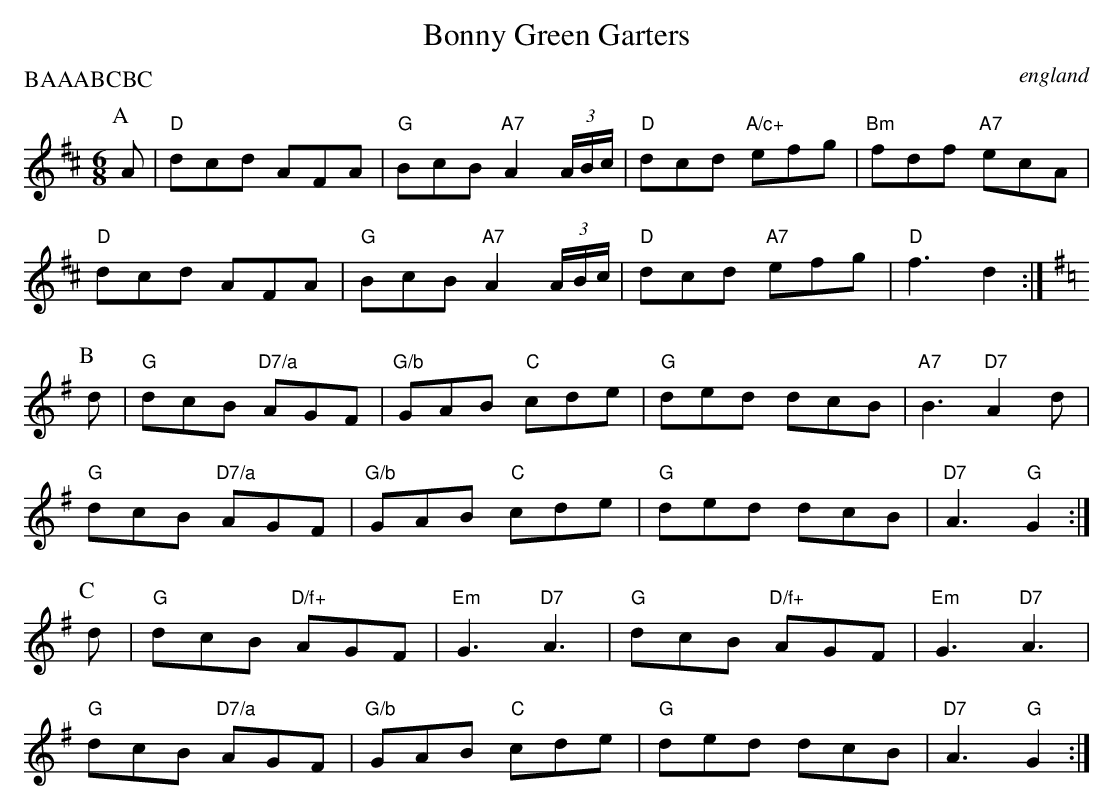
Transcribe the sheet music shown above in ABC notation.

X:1
T:Bonny Green Garters
O:england
P:BAAABCBC
M:6/8
K:D
P:A
A|"D"dcd AFA|"G"BcB "A7"A2(3A/2B/2c/2|"D"dcd "A/c+"efg|"Bm"fdf "A7"ecA|
"D"dcd AFA|"G"BcB "A7"A2(3A/2B/2c/2|"D"dcd "A7"efg|"D"f3 d2:|
K:G
P:B
d|"G"dcB "D7/a"AGF|"G/b"GAB "C"cde|"G"ded dcB|"A7"B3 "D7"A2d|
"G"dcB "D7/a"AGF|"G/b"GAB "C"cde|"G"ded dcB|"D7"A3 "G"G2:|
P:C
d|"G"dcB "D/f+"AGF|"Em"G3 "D7"A3|"G"dcB "D/f+"AGF|"Em"G3 "D7"A3|
"G"dcB "D7/a"AGF|"G/b"GAB "C"cde|"G"ded dcB|"D7"A3 "G"G2:|
